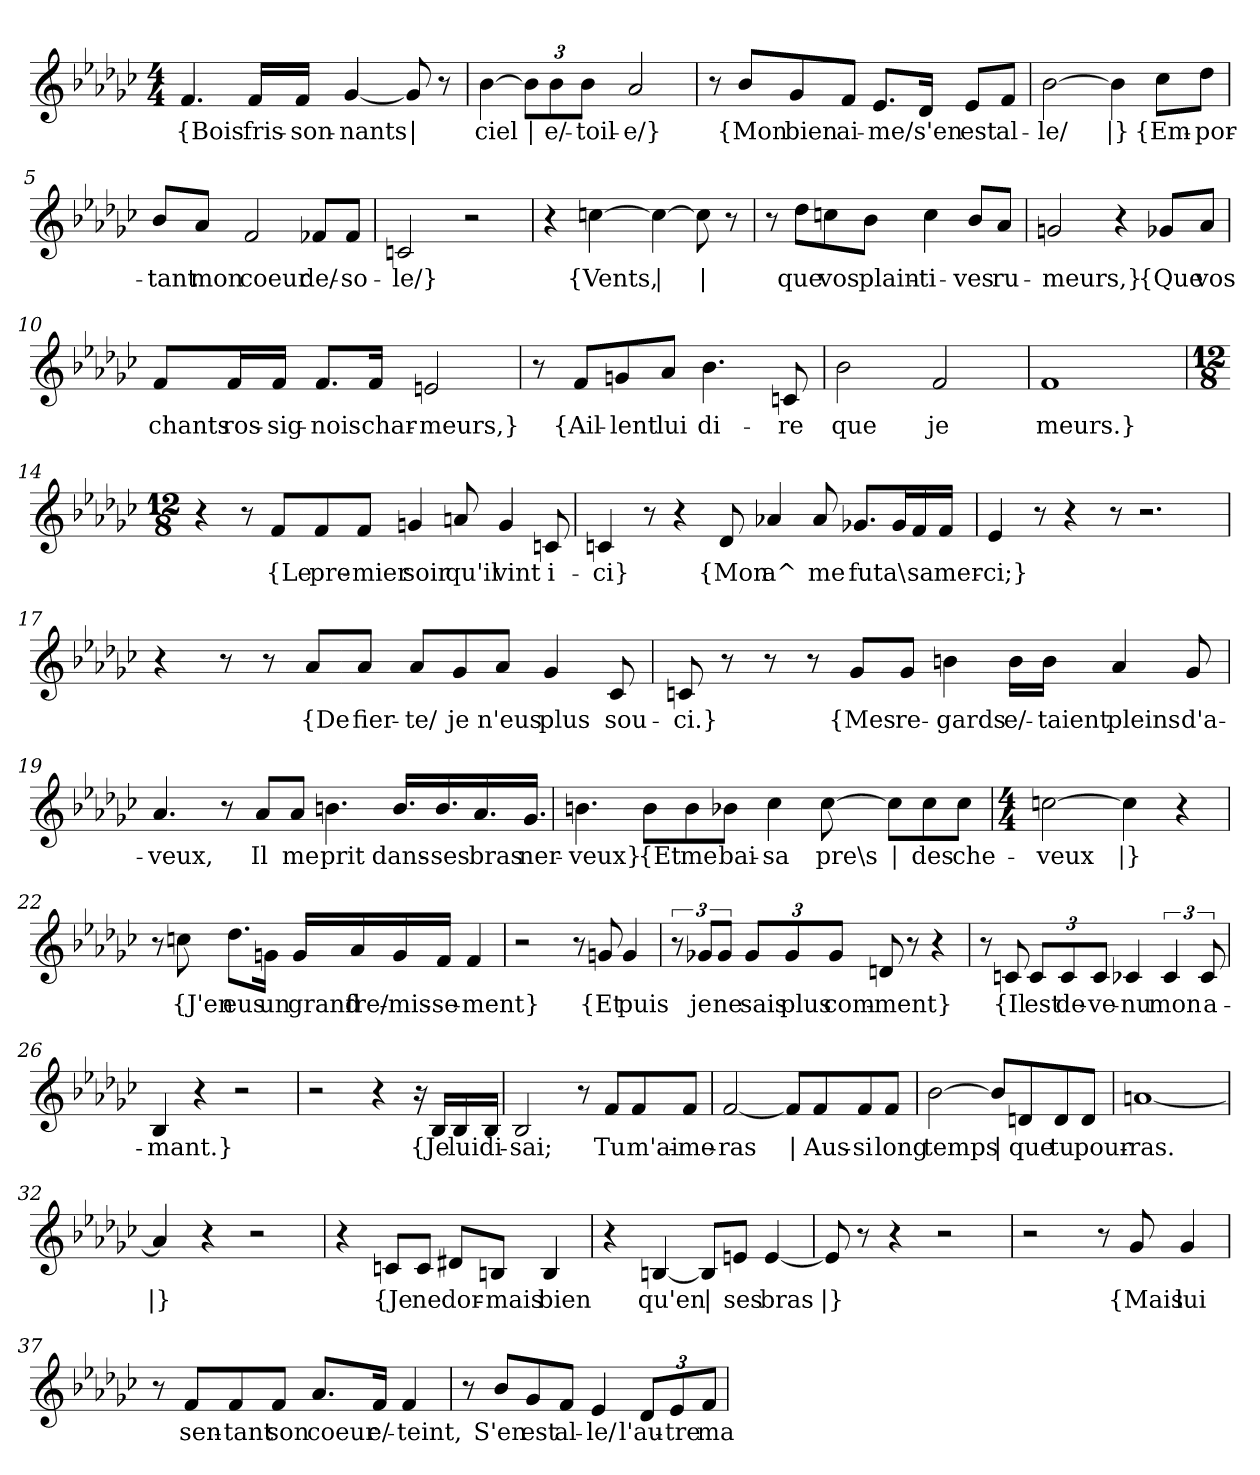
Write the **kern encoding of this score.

**kern	**text
*part1	*part1
*staff1	*staff1
*clefG2	*
*k[b-e-a-d-g-c-]	*
*M4/4	*
=1	=1
!	!LO:LY:b
4.f/	{Bois
!	!LO:LY:b
16f/LL	fris-
!	!LO:LY:b
16f/JJ	-son-
!	!LO:LY:b
[4g-/	-nants
!	!LO:LY:b
8g-/]	|
8r	.
=2	=2
!	!LO:LY:b
[4b-\	ciel
*Xbrackettup	*
!	!LO:LY:b
12b-\L]	|
!	!LO:LY:b
12b-\	e/-
!	!LO:LY:b
12b-\J	-toil-
!	!LO:LY:b
2a-/	-e/}
=3	=3
8r	.
!	!LO:LY:b
8b-/L	{Mon
!	!LO:LY:b
8g-/	bien
!	!LO:LY:b
8f/J	ai-
!	!LO:LY:b
8.e-/L	-me/
!	!LO:LY:b
16d-/Jk	s'en
!	!LO:LY:b
8e-/L	est
!	!LO:LY:b
8f/J	al-
!!LO:LB:g=z
=4	=4
!	!LO:LY:b
[2b-\	-le/
!	!LO:LY:b
4b-\]	|}
!	!LO:LY:b
8cc-\L	{Em-
!	!LO:LY:b
8dd-\J	-por-
=5	=5
!	!LO:LY:b
8b-/L	-tant
!	!LO:LY:b
8a-/J	mon
!	!LO:LY:b
2f/	coeur
!	!LO:LY:b
8f-X/L	de/-
!	!LO:LY:b
8f-/J	-so-
=6	=6
!	!LO:LY:b
2cn/	-le/}
2r	.
=7	=7
4r	.
!	!LO:LY:b
[4ccn\	{Vents,
!	!LO:LY:b
4cc\_	|
!	!LO:LY:b
8cc\]	|
8r	.
=8	=8
8r	.
!	!LO:LY:b
8dd-\L	que
!	!LO:LY:b
8ccn\	vos
!	!LO:LY:b
8b-\J	plain-
!	!LO:LY:b
4cc\	-ti-
!	!LO:LY:b
8b-/L	-ves
!	!LO:LY:b
8a-/J	ru-
!!LO:LB:g=z
=9	=9
!	!LO:LY:b
2gn/	-meurs,}
4r	.
!	!LO:LY:b
8g-X/L	{Que
!	!LO:LY:b
8a-/J	vos
=10	=10
!	!LO:LY:b
8f/L	chants
!	!LO:LY:b
16f/L	ros-
!	!LO:LY:b
16f/JJ	-sig-
!	!LO:LY:b
8.f/L	-nois
!	!LO:LY:b
16f/Jk	char-
!	!LO:LY:b
2en/	-meurs,}
=11	=11
8r	.
!	!LO:LY:b
8f/L	{Ail-
!	!LO:LY:b
8gn/	-lent
!	!LO:LY:b
8a-/J	lui
!	!LO:LY:b
4.b-\	di-
!	!LO:LY:b
8cn/	-re
=12	=12
!	!LO:LY:b
2b-\	que
!	!LO:LY:b
2f/	je
!!LO:LB:g=z
=13	=13
!	!LO:LY:b
1f	meurs.}
=14	=14
*M12/8	*
4r	.
8r	.
!	!LO:LY:b
8f/L	{Le
!	!LO:LY:b
8f/	pre-
!	!LO:LY:b
8f/J	-mier
!	!LO:LY:b
4gn/	soir
!	!LO:LY:b
8an/	qu'il
!	!LO:LY:b
4g/	vint
!	!LO:LY:b
8cn/	i-
=15	=15
!	!LO:LY:b
4cn/	-ci}
8r	.
4r	.
!	!LO:LY:b
8d-/	{Mon
!	!LO:LY:b
4a-X/	a^
!	!LO:LY:b
8a-/	-me
!	!LO:LY:b
8.g-X/L	fut
!	!LO:LY:b
16g-/L	a\
!	!LO:LY:b
16f/	sa
!	!LO:LY:b
16f/JJ	mer-
!!LO:LB:g=z
=16	=16
!	!LO:LY:b
4e-/	-ci;}
8r	.
4r	.
8r	.
2.r	.
=17	=17
4r	.
8r	.
8r	.
!	!LO:LY:b
8a-/L	{De
!	!LO:LY:b
8a-/J	fier-
!	!LO:LY:b
8a-/L	-te/
!	!LO:LY:b
8g-/	je
!	!LO:LY:b
8a-/J	n'eus
!	!LO:LY:b
4g-/	plus
!	!LO:LY:b
8c-/	sou-
!!LO:LB:g=z
=18	=18
!	!LO:LY:b
8cn/	-ci.}
8r	.
8r	.
8r	.
!	!LO:LY:b
8g-/L	{Mes
!	!LO:LY:b
8g-/J	re-
!	!LO:LY:b
4bn\	-gards
!	!LO:LY:b
16b\LL	e/-
!	!LO:LY:b
16b\JJ	-taient
!	!LO:LY:b
4a-/	pleins
!	!LO:LY:b
8g-/	d'a-
=19	=19
!	!LO:LY:b
4.a-/	-veux,
8r	.
!	!LO:LY:b
8a-/L	Il
!	!LO:LY:b
8a-/J	me
!	!LO:LY:b
4.bn\	prit
!	!LO:LY:b
16.b/LL	dans-
!	!LO:LY:b
16.b/	-ses
!	!LO:LY:b
16.a-/	bras
!	!LO:LY:b
16.g-/JJ	ner-
!!LO:LB:g=z
=20	=20
!	!LO:LY:b
4.bn\	-veux}
!	!LO:LY:b
8b\L	{Et
!	!LO:LY:b
8b\	me
!	!LO:LY:b
8b-X\J	bai-
!	!LO:LY:b
4cc-\	-sa
!	!LO:LY:b
[8cc-\	pre\s
!	!LO:LY:b
8cc-\L]	|
!	!LO:LY:b
8cc-\	des
!	!LO:LY:b
8cc-\J	che-
=21	=21
*M4/4	*
!	!LO:LY:b
[2ccn\	-veux
!	!LO:LY:b
4cc\]	|}
4r	.
=22	=22
8r	.
!	!LO:LY:b
8ccn\	{J'en
!	!LO:LY:b
8.dd-\L	eus
!	!LO:LY:b
16gn\Jk	un
!	!LO:LY:b
16g/LL	grand
!	!LO:LY:b
16a-/	fre/-
!	!LO:LY:b
16g/	-mis-
!	!LO:LY:b
16f/JJ	-se-
!	!LO:LY:b
4f/	-ment}
!!LO:LB:g=z
=23	=23
2r	.
8r	.
!	!LO:LY:b
8gn/	{Et
!	!LO:LY:b
4g/	puis
=24	=24
*brackettup	*
12r	.
!	!LO:LY:b
12g-X/L	je
!	!LO:LY:b
12g-/J	ne
*Xbrackettup	*
!	!LO:LY:b
12g-/L	sais
!	!LO:LY:b
12g-/	plus
!	!LO:LY:b
12g-/J	com-
!	!LO:LY:b
8dn/	-ment}
8r	.
4r	.
=25	=25
8r	.
!	!LO:LY:b
8cn/	{Il
!	!LO:LY:b
12c/L	est
!	!LO:LY:b
12c/	de-
!	!LO:LY:b
12c/J	-ve-
!	!LO:LY:b
4c-X/	-nu
*brackettup	*
!	!LO:LY:b
6c-/	mon
!	!LO:LY:b
12c-/	a-
=26	=26
!	!LO:LY:b
4B-/	-mant.}
4r	.
2r	.
!!LO:LB:g=z
=27	=27
2r	.
4r	.
16r	.
!	!LO:LY:b
16B-/LL	{Je
!	!LO:LY:b
16B-/	lui
!	!LO:LY:b
16B-/JJ	di-
=28	=28
!	!LO:LY:b
2B-/	-sai;
8r	.
!	!LO:LY:b
8f/L	Tu
!	!LO:LY:b
8f/	m'ai-
!	!LO:LY:b
8f/J	-me-
=29	=29
!	!LO:LY:b
[2f/	-ras
!	!LO:LY:b
8f/L]	|
!	!LO:LY:b
8f/	Aus-
!	!LO:LY:b
8f/	-si
!	!LO:LY:b
8f/J	long
=30	=30
!	!LO:LY:b
[2b-\	temps
!	!LO:LY:b
8b-/L]	|
!	!LO:LY:b
8dn/	que
!	!LO:LY:b
8d/	tu
!	!LO:LY:b
8d/J	pour-
=31	=31
!	!LO:LY:b
[1an	-ras.
=32	=32
!	!LO:LY:b
4a/]	|}
4r	.
2r	.
!!LO:LB:g=z
=33	=33
4r	.
!	!LO:LY:b
8cn/L	{Je
!	!LO:LY:b
8c/J	ne
!	!LO:LY:b
8d#X/L	dor-
!	!LO:LY:b
8Bn/J	-mais
!	!LO:LY:b
4B/	bien
=34	=34
4r	.
!	!LO:LY:b
[4Bn/	qu'en
!	!LO:LY:b
8B/L]	|
!	!LO:LY:b
8en/J	ses
!	!LO:LY:b
[4e/	bras
=35	=35
!	!LO:LY:b
8e/]	|}
8r	.
4r	.
2r	.
=36	=36
2r	.
8r	.
!	!LO:LY:b
8g-/	{Mais
!	!LO:LY:b
4g-/	lui
!!LO:PB:g=z
=37	=37
8r	.
!	!LO:LY:b
8f/L	sen-
!	!LO:LY:b
8f/	-tant
!	!LO:LY:b
8f/J	son
!	!LO:LY:b
8.a-/L	coeur
!	!LO:LY:b
16f/Jk	e/-
!	!LO:LY:b
4f/	-teint,
=38	=38
8r	.
!	!LO:LY:b
8b-/L	S'en
!	!LO:LY:b
8g-/	est
!	!LO:LY:b
8f/J	al-
!	!LO:LY:b
4e-/	-le/
*Xbrackettup	*
!	!LO:LY:b
12d-/L	l'au-
!	!LO:LY:b
12e-/	-tre
!	!LO:LY:b
12f/J	ma-
=	=
*-	*-
